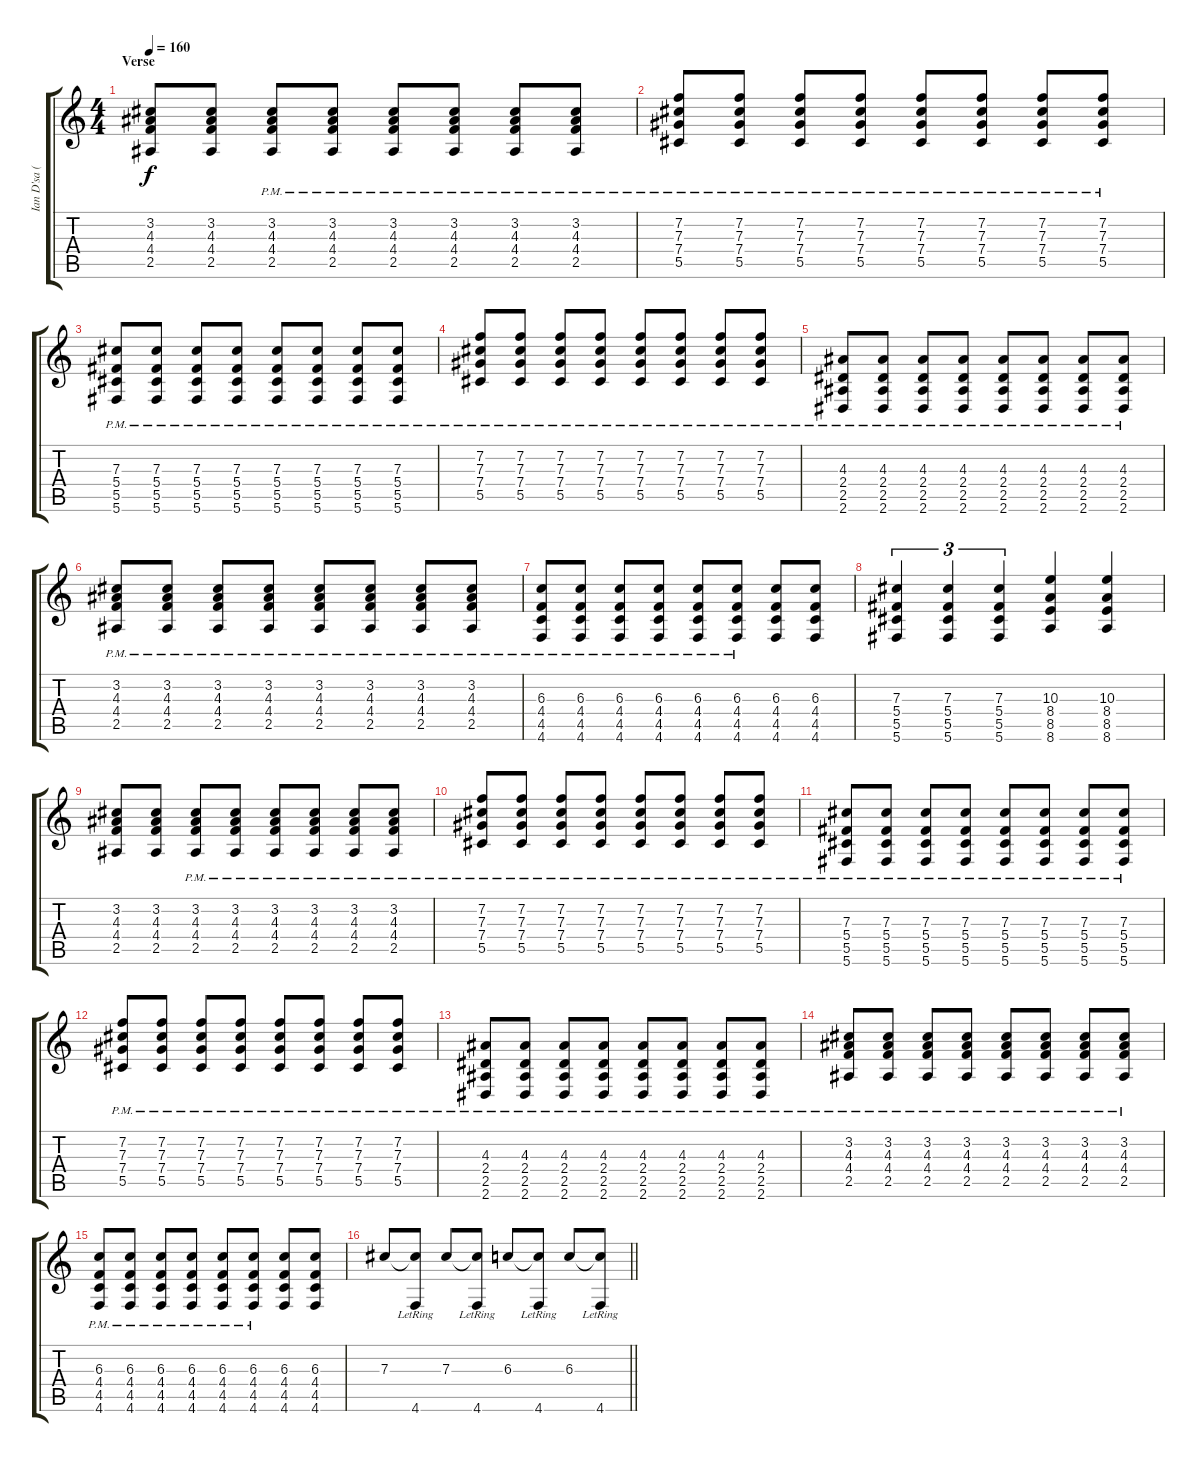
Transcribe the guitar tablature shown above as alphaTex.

\track ("Ian D'sa (Lead Guitar)" "Ian D'sa (") {instrument overdrivenguitar}
\staff {score tabs}
\tuning (Eb4 Bb3 Gb3 Db3 Ab2 Db2) {hide}
\ts (4 4)
\section ("" "Verse")
\tempo 160
\clef g2
\ks c
(3.2 4.3 4.4 2.5).8{dy f} (3.2 4.3 4.4 2.5).8 (3.2{pm} 4.3{pm} 4.4{pm} 2.5{pm}).8 (3.2{pm} 4.3{pm} 4.4{pm} 2.5{pm}).8 (3.2{pm} 4.3{pm} 4.4{pm} 2.5{pm}).8 (3.2{pm} 4.3{pm} 4.4{pm} 2.5{pm}).8 (3.2{pm} 4.3{pm} 4.4{pm} 2.5{pm}).8 (3.2{pm} 4.3{pm} 4.4{pm} 2.5{pm}).8 |
(7.2{pm} 7.3{pm} 7.4{pm} 5.5{pm}).8 (7.2{pm} 7.3{pm} 7.4{pm} 5.5{pm}).8 (7.2{pm} 7.3{pm} 7.4{pm} 5.5{pm}).8 (7.2{pm} 7.3{pm} 7.4{pm} 5.5{pm}).8 (7.2{pm} 7.3{pm} 7.4{pm} 5.5{pm}).8 (7.2{pm} 7.3{pm} 7.4{pm} 5.5{pm}).8 (7.2{pm} 7.3{pm} 7.4{pm} 5.5{pm}).8 (7.2{pm} 7.3{pm} 7.4{pm} 5.5{pm}).8 |
(7.3{pm} 5.4{pm} 5.5{pm} 5.6{pm}).8 (7.3{pm} 5.4{pm} 5.5{pm} 5.6{pm}).8 (7.3{pm} 5.4{pm} 5.5{pm} 5.6{pm}).8 (7.3{pm} 5.4{pm} 5.5{pm} 5.6{pm}).8 (7.3{pm} 5.4{pm} 5.5{pm} 5.6{pm}).8 (7.3{pm} 5.4{pm} 5.5{pm} 5.6{pm}).8 (7.3{pm} 5.4{pm} 5.5{pm} 5.6{pm}).8 (7.3{pm} 5.4{pm} 5.5{pm} 5.6{pm}).8 |
(7.2{pm} 7.3{pm} 7.4{pm} 5.5{pm}).8 (7.2{pm} 7.3{pm} 7.4{pm} 5.5{pm}).8 (7.2{pm} 7.3{pm} 7.4{pm} 5.5{pm}).8 (7.2{pm} 7.3{pm} 7.4{pm} 5.5{pm}).8 (7.2{pm} 7.3{pm} 7.4{pm} 5.5{pm}).8 (7.2{pm} 7.3{pm} 7.4{pm} 5.5{pm}).8 (7.2{pm} 7.3{pm} 7.4{pm} 5.5{pm}).8 (7.2{pm} 7.3{pm} 7.4{pm} 5.5{pm}).8 |
(4.3{pm} 2.4{pm} 2.5{pm} 2.6{pm}).8 (4.3{pm} 2.4{pm} 2.5{pm} 2.6{pm}).8 (4.3{pm} 2.4{pm} 2.5{pm} 2.6{pm}).8 (4.3{pm} 2.4{pm} 2.5{pm} 2.6{pm}).8 (4.3{pm} 2.4{pm} 2.5{pm} 2.6{pm}).8 (4.3{pm} 2.4{pm} 2.5{pm} 2.6{pm}).8 (4.3{pm} 2.4{pm} 2.5{pm} 2.6{pm}).8 (4.3{pm} 2.4{pm} 2.5{pm} 2.6{pm}).8 |
(3.2{pm} 4.3{pm} 4.4{pm} 2.5{pm}).8 (3.2{pm} 4.3{pm} 4.4{pm} 2.5{pm}).8 (3.2{pm} 4.3{pm} 4.4{pm} 2.5{pm}).8 (3.2{pm} 4.3{pm} 4.4{pm} 2.5{pm}).8 (3.2{pm} 4.3{pm} 4.4{pm} 2.5{pm}).8 (3.2{pm} 4.3{pm} 4.4{pm} 2.5{pm}).8 (3.2{pm} 4.3{pm} 4.4{pm} 2.5{pm}).8 (3.2{pm} 4.3{pm} 4.4{pm} 2.5{pm}).8 |
(6.3{pm} 4.4{pm} 4.5{pm} 4.6{pm}).8 (6.3{pm} 4.4{pm} 4.5{pm} 4.6{pm}).8 (6.3{pm} 4.4{pm} 4.5{pm} 4.6{pm}).8 (6.3{pm} 4.4{pm} 4.5{pm} 4.6{pm}).8 (6.3{pm} 4.4{pm} 4.5{pm} 4.6{pm}).8 (6.3{pm} 4.4{pm} 4.5{pm} 4.6{pm}).8 (6.3 4.4 4.5 4.6).8 (6.3 4.4 4.5 4.6).8 |
(7.3 5.4 5.5 5.6).4{tu (3 2)} (7.3 5.4 5.5 5.6).4{tu (3 2)} (7.3 5.4 5.5 5.6).4{tu (3 2)} (10.3 8.4 8.5 8.6).4 (10.3 8.4 8.5 8.6).4 |
(3.2 4.3 4.4 2.5).8 (3.2 4.3 4.4 2.5).8 (3.2{pm} 4.3{pm} 4.4{pm} 2.5{pm}).8 (3.2{pm} 4.3{pm} 4.4{pm} 2.5{pm}).8 (3.2{pm} 4.3{pm} 4.4{pm} 2.5{pm}).8 (3.2{pm} 4.3{pm} 4.4{pm} 2.5{pm}).8 (3.2{pm} 4.3{pm} 4.4{pm} 2.5{pm}).8 (3.2{pm} 4.3{pm} 4.4{pm} 2.5{pm}).8 |
(7.2{pm} 7.3{pm} 7.4{pm} 5.5{pm}).8 (7.2{pm} 7.3{pm} 7.4{pm} 5.5{pm}).8 (7.2{pm} 7.3{pm} 7.4{pm} 5.5{pm}).8 (7.2{pm} 7.3{pm} 7.4{pm} 5.5{pm}).8 (7.2{pm} 7.3{pm} 7.4{pm} 5.5{pm}).8 (7.2{pm} 7.3{pm} 7.4{pm} 5.5{pm}).8 (7.2{pm} 7.3{pm} 7.4{pm} 5.5{pm}).8 (7.2{pm} 7.3{pm} 7.4{pm} 5.5{pm}).8 |
(7.3{pm} 5.4{pm} 5.5{pm} 5.6{pm}).8 (7.3{pm} 5.4{pm} 5.5{pm} 5.6{pm}).8 (7.3{pm} 5.4{pm} 5.5{pm} 5.6{pm}).8 (7.3{pm} 5.4{pm} 5.5{pm} 5.6{pm}).8 (7.3{pm} 5.4{pm} 5.5{pm} 5.6{pm}).8 (7.3{pm} 5.4{pm} 5.5{pm} 5.6{pm}).8 (7.3{pm} 5.4{pm} 5.5{pm} 5.6{pm}).8 (7.3{pm} 5.4{pm} 5.5{pm} 5.6{pm}).8 |
(7.2{pm} 7.3{pm} 7.4{pm} 5.5{pm}).8 (7.2{pm} 7.3{pm} 7.4{pm} 5.5{pm}).8 (7.2{pm} 7.3{pm} 7.4{pm} 5.5{pm}).8 (7.2{pm} 7.3{pm} 7.4{pm} 5.5{pm}).8 (7.2{pm} 7.3{pm} 7.4{pm} 5.5{pm}).8 (7.2{pm} 7.3{pm} 7.4{pm} 5.5{pm}).8 (7.2{pm} 7.3{pm} 7.4{pm} 5.5{pm}).8 (7.2{pm} 7.3{pm} 7.4{pm} 5.5{pm}).8 |
(4.3{pm} 2.4{pm} 2.5{pm} 2.6{pm}).8 (4.3{pm} 2.4{pm} 2.5{pm} 2.6{pm}).8 (4.3{pm} 2.4{pm} 2.5{pm} 2.6{pm}).8 (4.3{pm} 2.4{pm} 2.5{pm} 2.6{pm}).8 (4.3{pm} 2.4{pm} 2.5{pm} 2.6{pm}).8 (4.3{pm} 2.4{pm} 2.5{pm} 2.6{pm}).8 (4.3{pm} 2.4{pm} 2.5{pm} 2.6{pm}).8 (4.3{pm} 2.4{pm} 2.5{pm} 2.6{pm}).8 |
(3.2{pm} 4.3{pm} 4.4{pm} 2.5{pm}).8 (3.2{pm} 4.3{pm} 4.4{pm} 2.5{pm}).8 (3.2{pm} 4.3{pm} 4.4{pm} 2.5{pm}).8 (3.2{pm} 4.3{pm} 4.4{pm} 2.5{pm}).8 (3.2{pm} 4.3{pm} 4.4{pm} 2.5{pm}).8 (3.2{pm} 4.3{pm} 4.4{pm} 2.5{pm}).8 (3.2{pm} 4.3{pm} 4.4{pm} 2.5{pm}).8 (3.2{pm} 4.3{pm} 4.4{pm} 2.5{pm}).8 |
(6.3{pm} 4.4{pm} 4.5{pm} 4.6{pm}).8 (6.3{pm} 4.4{pm} 4.5{pm} 4.6{pm}).8 (6.3{pm} 4.4{pm} 4.5{pm} 4.6{pm}).8 (6.3{pm} 4.4{pm} 4.5{pm} 4.6{pm}).8 (6.3{pm} 4.4{pm} 4.5{pm} 4.6{pm}).8 (6.3{pm} 4.4{pm} 4.5{pm} 4.6{pm}).8 (6.3 4.4 4.5 4.6).8 (6.3 4.4 4.5 4.6).8 |
\barLineRight lightlight
7.3.8 (7.3{t} 4.6{lr}).8 7.3.8 (7.3{t} 4.6{lr}).8 6.3.8 (6.3{t} 4.6{lr}).8 6.3.8 (6.3{t} 4.6{lr}).8
